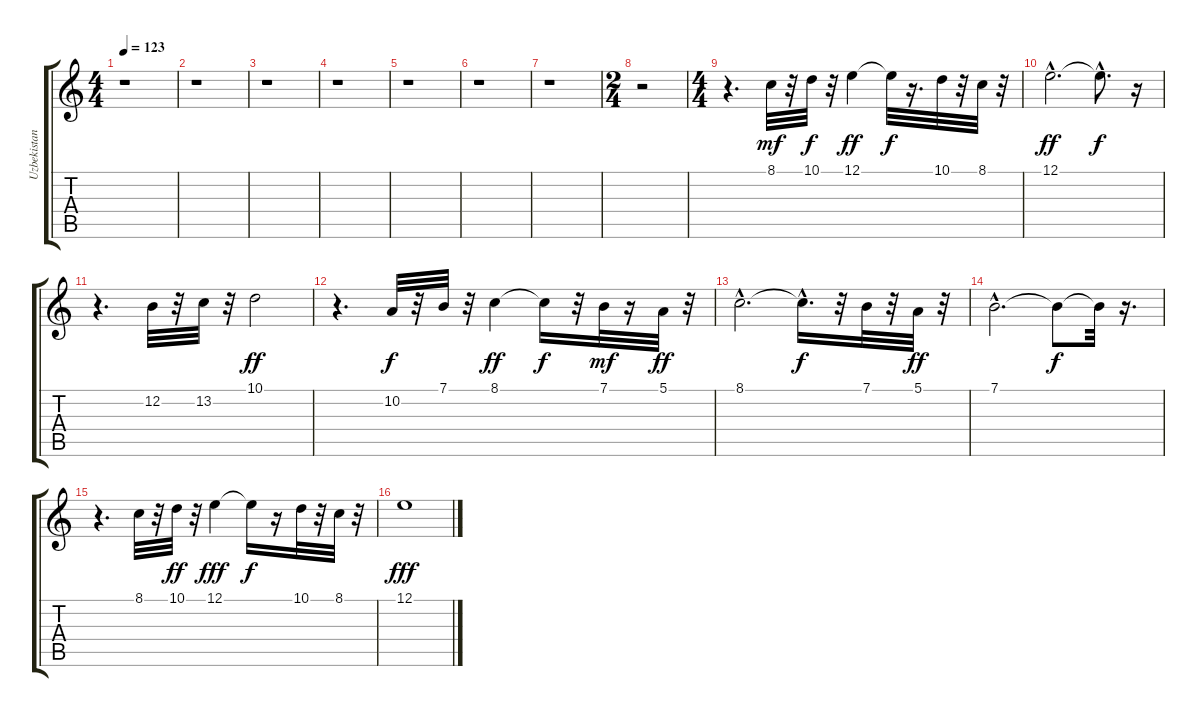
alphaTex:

\track ("Uzbekistan 2000" "Uzbekistan") {instrument gunshot}
\staff {score tabs}
\tuning (E4 B3 G3 D3 A2 E2) {hide}
\ts (4 4)
\tempo 123
\clef g2
\ks c
r.1{dy mf} |
r.1 |
r.1 |
r.1 |
r.1 |
r.1 |
r.1 |
\ts (2 4)
r.2 |
\ts (4 4)
r.4{d} 8.1.32 r.32 10.1.32{dy f} r.32 12.1.4{dy ff} 12.1{t}.32{dy f} r.16{d} 10.1.32 r.32 8.1.32 r.32 |
12.1{hac}.2{d dy ff} 12.1{hac t}.8{d dy f} r.16 |
r.4{d} 12.2.32 r.32 13.2.32 r.32 10.1.2{dy ff} |
r.4{d} 10.2.32{dy f} r.32 7.1.32 r.32 8.1.4{dy ff} 8.1{t}.16{dy f} r.32 7.1.32{dy mf} r.16 5.1.32{dy ff} r.32 |
8.1{hac}.2{d} 8.1{hac t}.16{d dy f} r.32 7.1.32 r.32 5.1.32{dy ff} r.32 |
7.1{hac}.2{d} 7.1{t}.8{dy f} 7.1{t}.32 r.16{d} |
r.4{d} 8.1.32 r.32 10.1.32{dy ff} r.32 12.1.4{dy fff} 12.1{t}.16{dy f} r.16 10.1.32 r.32 8.1.32 r.32 |
12.1.1{dy fff}
